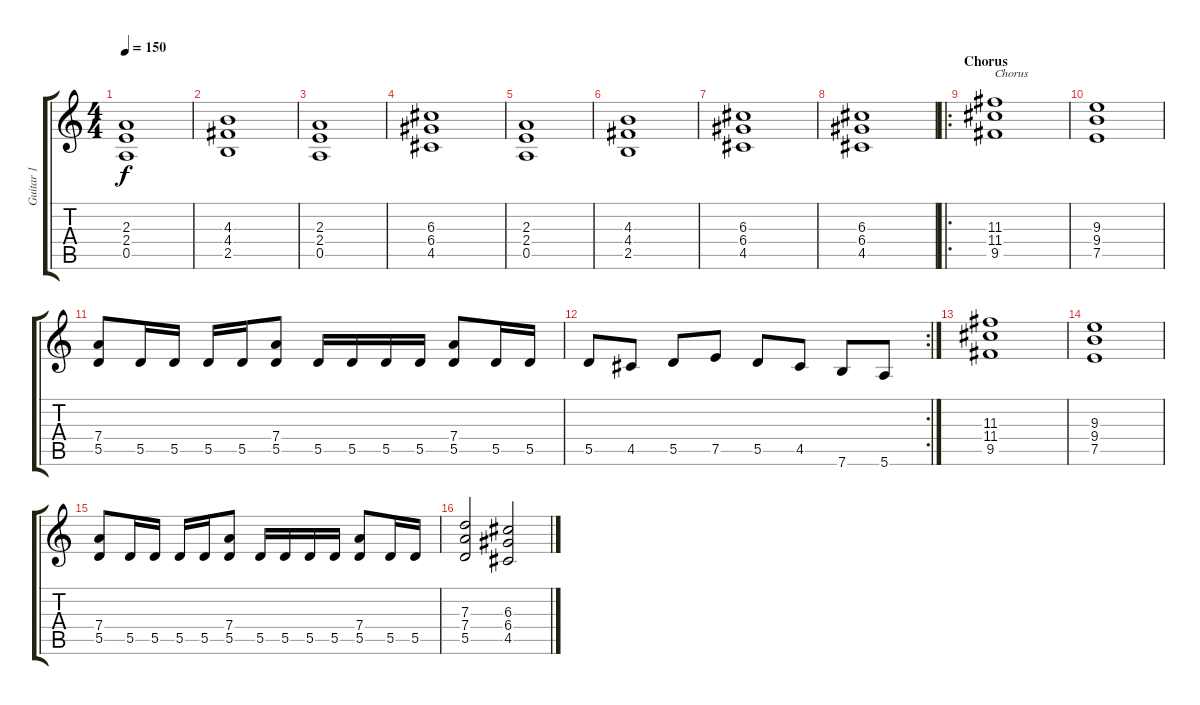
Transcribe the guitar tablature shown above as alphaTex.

\track ("Guitar 1" "Guitar 1") {instrument distortionguitar}
\staff {score tabs}
\tuning (E4 B3 G3 D3 A2 E2) {hide}
\ts (4 4)
\tempo 150
\clef g2
\ks c
(2.3 2.4 0.5).1{dy f} |
(4.3 4.4 2.5).1 |
(2.3 2.4 0.5).1 |
(6.3 6.4 4.5).1 |
(2.3 2.4 0.5).1 |
(4.3 4.4 2.5).1 |
(6.3 6.4 4.5).1 |
(6.3 6.4 4.5).1 |
\ro
\section ("" "Chorus")
(11.3 11.4 9.5).1{txt "Chorus"} |
(9.3 9.4 7.5).1 |
(7.4 5.5).8 5.5.16 5.5.16 5.5.16 5.5.16 (7.4 5.5).8 5.5.16 5.5.16 5.5.16 5.5.16 (7.4 5.5).8 5.5.16 5.5.16 |
\rc 2
5.5.8 4.5.8 5.5.8 7.5.8 5.5.8 4.5.8 7.6.8 5.6.8 |
(11.3 11.4 9.5).1 |
(9.3 9.4 7.5).1 |
(7.4 5.5).8 5.5.16 5.5.16 5.5.16 5.5.16 (7.4 5.5).8 5.5.16 5.5.16 5.5.16 5.5.16 (7.4 5.5).8 5.5.16 5.5.16 |
(7.3 7.4 5.5).2 (6.3 6.4 4.5).2
